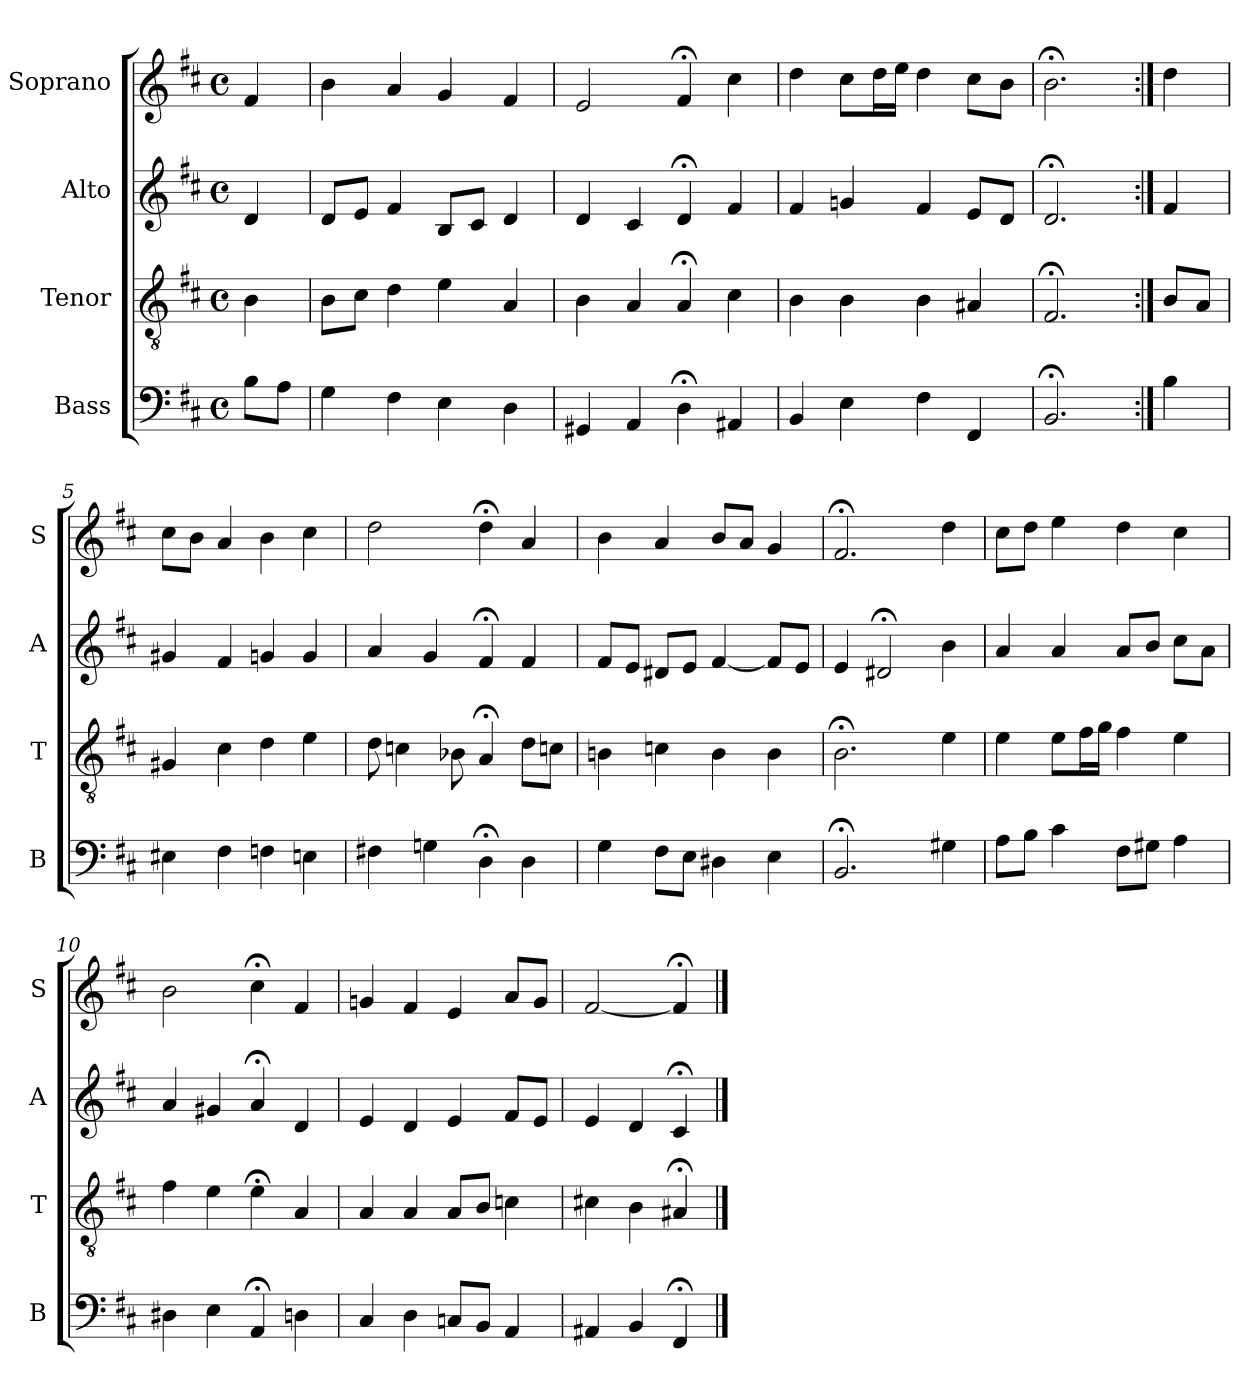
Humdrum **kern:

**kern	**kern	**kern	**kern
*part4	*part3	*part2	*part1
*staff4	*staff3	*staff2	*staff1
*I"Bass	*I"Tenor	*I"Alto	*I"Soprano
*I'B	*I'T	*I'A	*I'S
*clefF4	*clefGv2	*clefG2	*clefG2
*k[f#c#]	*k[f#c#]	*k[f#c#]	*k[f#c#]
*b:	*b:	*b:	*b:
*M4/4	*M4/4	*M4/4	*M4/4
*met(c)	*met(c)	*met(c)	*met(c)
*MM100	*MM100	*MM100	*MM100
=	=	=	=
8BL	4B	4d	4f#
8AJ	.	.	.
=1	=1	=1	=1
4G	8BL	8dL	4b
.	8c#J	8eJ	.
4F#	4d	4f#	4a
4E	4e	8BL	4g
.	.	8c#J	.
4D	4A	4d	4f#
=2	=2	=2	=2
4GG#X	4B	4d	2e
4AA	4A	4c#	.
4D;<	4A;<	4d;<	4f#;<
4AA#X	4c#	4f#	4cc#
=3	=3	=3	=3
4BB	4B	4f#	4dd
4E	4B	4gn	8cc#L
.	.	.	16ddL
.	.	.	16eeJJ
4F#	4B	4f#	4dd
4FF#	4A#X	8eL	8cc#L
.	.	8dJ	8bJ
=4	=4	=4	=4
2.BB;<	2.F#;<	2.d;<	2.b;<
=:|!	=:|!	=:|!	=:|!
4B	8BL	4f#	4dd
.	8AJ	.	.
=5	=5	=5	=5
4E#X	4G#X	4g#X	8cc#L
.	.	.	8bJ
4F#	4c#	4f#	4a
4Fn	4d	4gn	4b
4En	4e	4g	4cc#
=6	=6	=6	=6
4F#X	8d	4a	2dd
.	4cn	.	.
4Gn	.	4g	.
.	8B-X	.	.
4D;<	4A;<	4f#;<	4dd;<
4D	8dL	4f#	4a
.	8cnJ	.	.
=7	=7	=7	=7
4G	4Bn	8f#L	4b
.	.	8eJ	.
8F#L	4cn	8d#XL	4a
8EJ	.	8eJ	.
4D#X	4B	[4f#	8bL
.	.	.	8aJ
4E	4B	8f#L]	4g
.	.	8eJ	.
=8	=8	=8	=8
2.BB;<	2.B;<	4e	2.f#;<
.	.	2d#X;<	.
4G#X	4e	4b	4dd
=9	=9	=9	=9
8AL	4e	4a	8cc#L
8BJ	.	.	8ddJ
4c#	8eL	4a	4ee
.	16f#L	.	.
.	16gJJ	.	.
8F#L	4f#	8aL	4dd
8G#XJ	.	8bJ	.
4A	4e	8cc#L	4cc#
.	.	8aJ	.
=10	=10	=10	=10
4D#X	4f#	4a	2b
4E	4ei	4g#X	.
4AA;<i	4e;<i	4a;<	4cc#;<
4Dni	4Ai	4d	4f#
=11	=11	=11	=11
4C#	4A	4e	4gn
4D	4A	4d	4f#
8CnL	8AL	4e	4e
8BBJ	8BJ	.	.
4AA	4cn	8f#L	8aL
.	.	8eJ	8gJ
=12	=12	=12	=12
4AA#X	4c#X	4e	[2f#
4BB	4B	4d	.
4FF#;<	4A#X;<	4c#;<	4f#;<]
==	==	==	==
*-	*-	*-	*-
